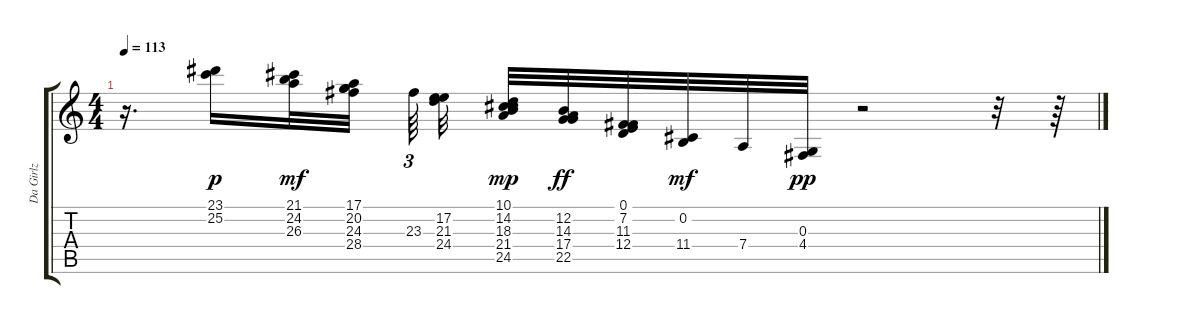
\track ("Da Girlz" "Da Girlz") {instrument recorder}
\staff {score tabs}
\tuning (E4 B3 G3 D3 A2 E2) {hide}
\ts (4 4)
\tempo 113
\clef g2
\ks c
r.16{d dy p} (23.1 25.2).16 (21.1 24.2 26.3).32{dy mf} (17.1 20.2 24.3 28.4).32 23.3.64{tu (3 2)} (17.2 21.3 24.4).32 (10.1 14.2 18.3 21.4 24.5).32{dy mp} (12.2 14.3 17.4 22.5).32{dy ff} (0.1 7.2 11.3 12.4).32 (0.2 11.4).32{dy mf} 7.4.32 (0.3 4.4).32{dy pp} r.2 r.32 r.64
